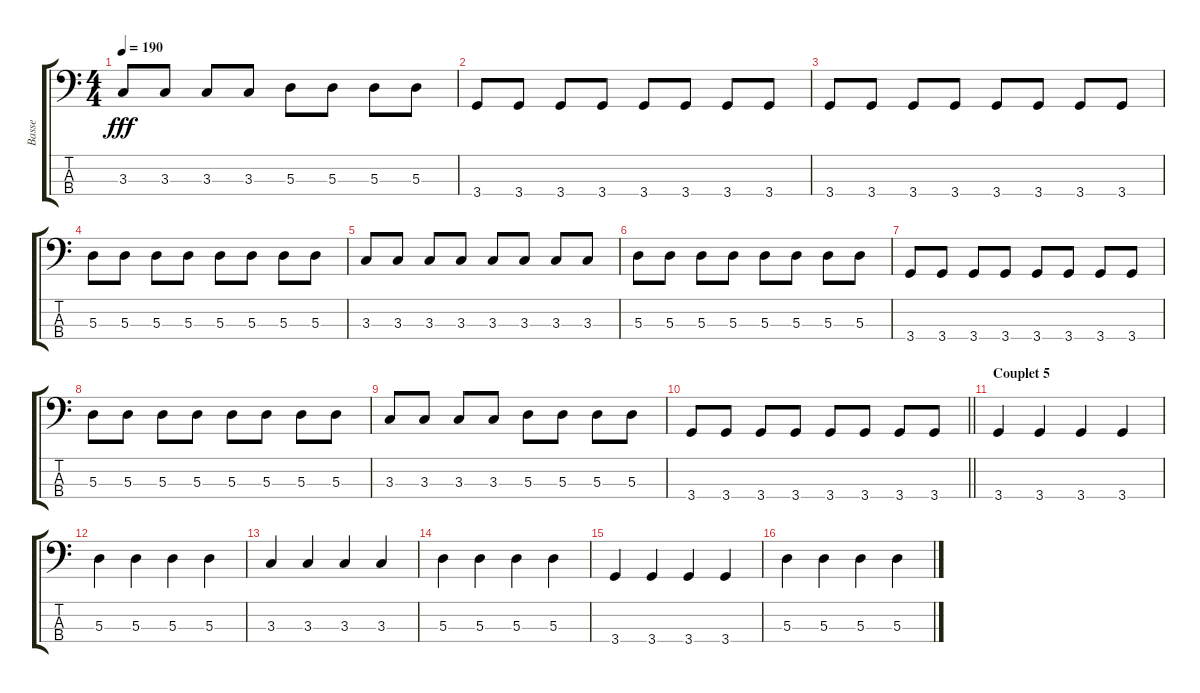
\track ("Basse" "Basse") {instrument electricbasspick}
\staff {score tabs}
\tuning (G2 D2 A1 E1) {hide}
\ts (4 4)
\tempo 190
\clef f4
\ks c
3.3.8{dy fff} 3.3.8 3.3.8 3.3.8 5.3.8 5.3.8 5.3.8 5.3.8 |
3.4.8 3.4.8 3.4.8 3.4.8 3.4.8 3.4.8 3.4.8 3.4.8 |
3.4.8 3.4.8 3.4.8 3.4.8 3.4.8 3.4.8 3.4.8 3.4.8 |
5.3.8 5.3.8 5.3.8 5.3.8 5.3.8 5.3.8 5.3.8 5.3.8 |
3.3.8 3.3.8 3.3.8 3.3.8 3.3.8 3.3.8 3.3.8 3.3.8 |
5.3.8 5.3.8 5.3.8 5.3.8 5.3.8 5.3.8 5.3.8 5.3.8 |
3.4.8 3.4.8 3.4.8 3.4.8 3.4.8 3.4.8 3.4.8 3.4.8 |
5.3.8 5.3.8 5.3.8 5.3.8 5.3.8 5.3.8 5.3.8 5.3.8 |
3.3.8 3.3.8 3.3.8 3.3.8 5.3.8 5.3.8 5.3.8 5.3.8 |
\barLineRight lightlight
3.4.8 3.4.8 3.4.8 3.4.8 3.4.8 3.4.8 3.4.8 3.4.8 |
\section ("" "Couplet 5")
3.4.4 3.4.4 3.4.4 3.4.4 |
5.3.4 5.3.4 5.3.4 5.3.4 |
3.3.4 3.3.4 3.3.4 3.3.4 |
5.3.4 5.3.4 5.3.4 5.3.4 |
3.4.4 3.4.4 3.4.4 3.4.4 |
5.3.4 5.3.4 5.3.4 5.3.4
